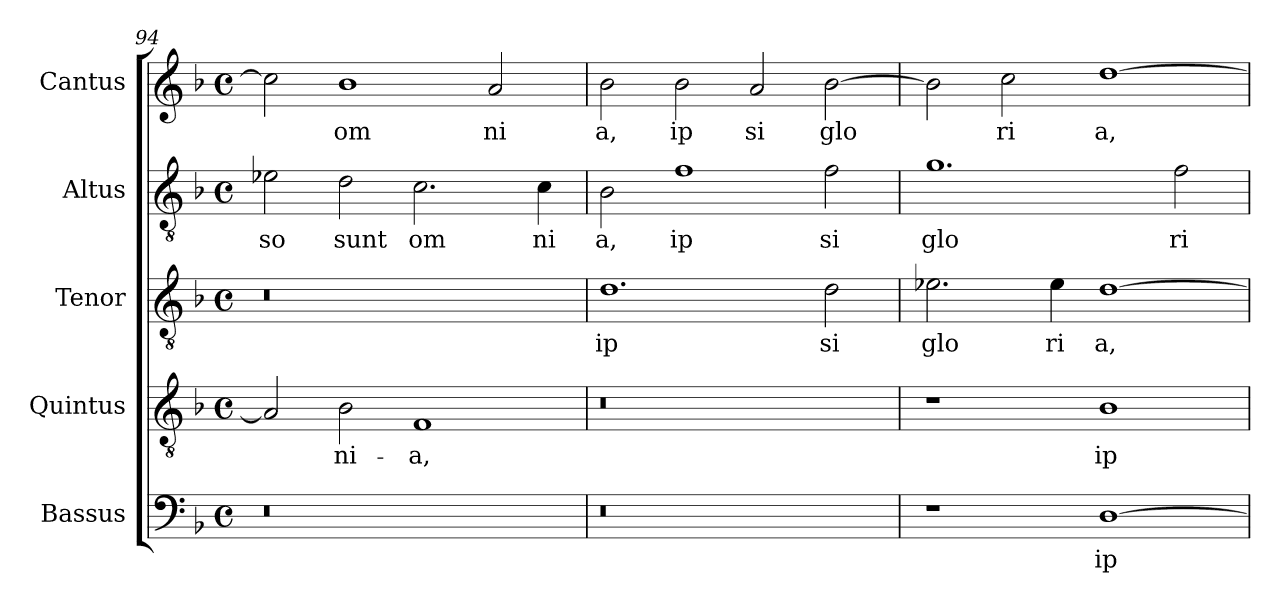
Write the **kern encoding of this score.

**kern	**text	**kern	**text	**kern	**text	**kern	**text	**kern	**text
*part5	*part5	*part4	*part4	*part3	*part3	*part2	*part2	*part1	*part1
*staff5	*staff5	*staff4	*staff4	*staff3	*staff3	*staff2	*staff2	*staff1	*staff1
*I"Bassus	*	*I"Quintus	*	*I"Tenor	*	*I"Altus	*	*I"Cantus	*
*clefF4	*	*clefGv2	*	*clefGv2	*	*clefGv2	*	*clefG2	*
*k[b-]	*	*k[b-]	*	*k[b-]	*	*k[b-]	*	*k[b-]	*
*F:	*	*F:	*	*F:	*	*F:	*	*F:	*
*M4/4	*	*M4/4	*	*M4/4	*	*M4/4	*	*M4/4	*
*met(c)	*	*met(c)	*	*met(c)	*	*met(c)	*	*met(c)	*
=94	=94	=94	=94	=94	=94	=94	=94	=94	=94
!	!	!	!	!	!	!	!LO:LY:b:cj	!	!
0r	.	2A/]	.	0r	.	2e-X\	so	2cc\]	.
!	!	!	!LO:LY:b:cj	!	!	!	!LO:LY:b:cj	!	!LO:LY:b:cj
.	.	2B-\	-ni-	.	.	2d\	sunt	1b-	om
!	!	!	!LO:LY:b:cj	!	!	!	!LO:LY:b:cj	!	!
.	.	1F	-a,	.	.	2.c\	om	.	.
!	!	!	!	!	!	!	!	!	!LO:LY:b:cj
.	.	.	.	.	.	.	.	2a/	ni
!	!	!	!	!	!	!	!LO:LY:b:cj	!	!
.	.	.	.	.	.	4c\	ni	.	.
=95	=95	=95	=95	=95	=95	=95	=95	=95	=95
!	!	!	!	!	!LO:LY:b:cj	!	!LO:LY:b:cj	!	!LO:LY:b:cj
0r	.	0r	.	1.d	ip	2B-\	a,	2b-\	a,
!	!	!	!	!	!	!	!LO:LY:b:cj	!	!LO:LY:b:cj
.	.	.	.	.	.	1f	ip	2b-\	ip
!	!	!	!	!	!	!	!	!	!LO:LY:b:cj
.	.	.	.	.	.	.	.	2a/	si
!	!	!	!	!	!LO:LY:b:cj	!	!LO:LY:b:cj	!	!LO:LY:b
.	.	.	.	2d\	si	2f\	si	[>2b-\	glo
=96	=96	=96	=96	=96	=96	=96	=96	=96	=96
!	!	!	!	!	!LO:LY:b:cj	!	!LO:LY:b:cj	!	!
1r	.	1r	.	2.e-X\	glo	1.g	glo	2b-\]	.
!	!	!	!	!	!	!	!	!	!LO:LY:b:cj
.	.	.	.	.	.	.	.	2cc\	ri
!	!	!	!	!	!LO:LY:b:cj	!	!	!	!
.	.	.	.	4e-\	ri	.	.	.	.
!	!LO:LY:b:cj	!	!LO:LY:b:cj	!	!LO:LY:b:cj	!	!	!	!LO:LY:b:cj
[>1D	ip-	1B-	ip-	[>1d	a,	.	.	[>1dd	a,
!	!	!	!	!	!	!	!LO:LY:b:cj	!	!
.	.	.	.	.	.	2f\	ri	.	.
=	=	=	=	=	=	=	=	=	=
*-	*-	*-	*-	*-	*-	*-	*-	*-	*-
